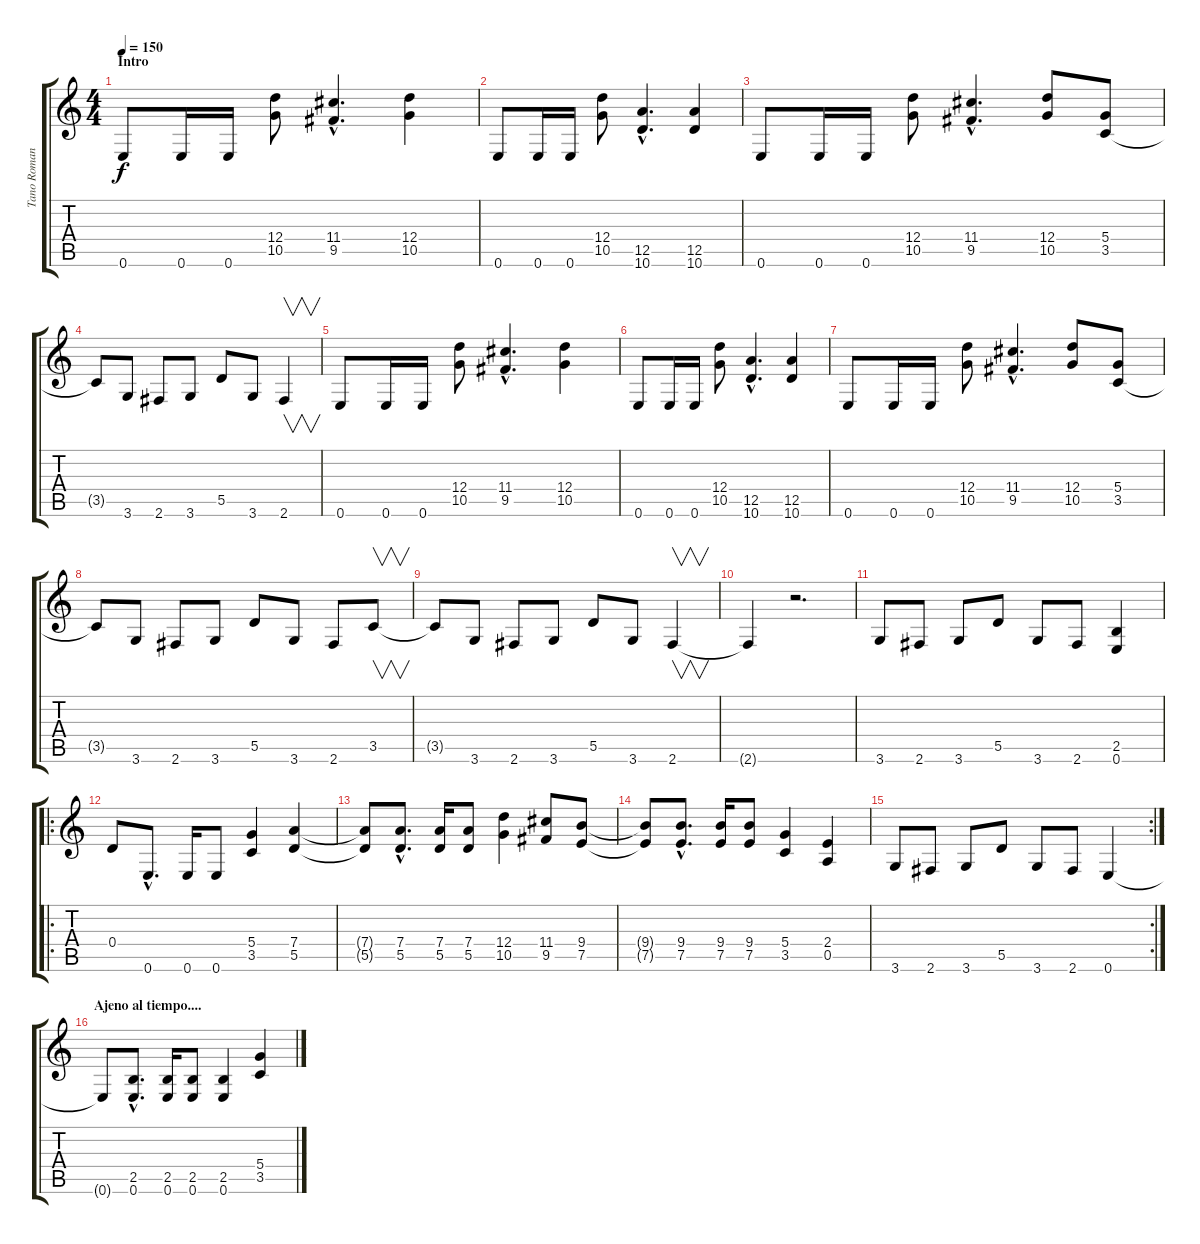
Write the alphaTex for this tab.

\track ("Tano Romano" "Tano Roman") {instrument distortionguitar}
\staff {score tabs}
\tuning (E4 B3 G3 D3 A2 E2) {hide}
\ts (4 4)
\section ("" "Intro")
\tempo 150
\clef g2
\ks c
0.6.8{dy f instrument distortionguitar} 0.6.16 0.6.16 (12.4 10.5).8 (11.4{hac} 9.5{hac}).4{d} (12.4 10.5).4 |
0.6.8 0.6.16 0.6.16 (12.4 10.5).8 (12.5{hac} 10.6{hac}).4{d} (12.5 10.6).4 |
0.6.8 0.6.16 0.6.16 (12.4 10.5).8 (11.4{hac} 9.5{hac}).4{d} (12.4 10.5).8 (5.4 3.5).8 |
3.5{t}.8 3.6.8 2.6.8 3.6.8 5.5.8 3.6.8 2.6.4{v} |
0.6.8 0.6.16 0.6.16 (12.4 10.5).8 (11.4{hac} 9.5{hac}).4{d} (12.4 10.5).4 |
0.6.8 0.6.16 0.6.16 (12.4 10.5).8 (12.5{hac} 10.6{hac}).4{d} (12.5 10.6).4 |
0.6.8 0.6.16 0.6.16 (12.4 10.5).8 (11.4{hac} 9.5{hac}).4{d} (12.4 10.5).8 (5.4 3.5).8 |
3.5{t}.8 3.6.8 2.6.8 3.6.8 5.5.8 3.6.8 2.6.8 3.5.8{v} |
3.5{t}.8 3.6.8 2.6.8 3.6.8 5.5.8 3.6.8 2.6.4{v} |
2.6{t}.4 r.2{d} |
3.6.8 2.6.8 3.6.8 5.5.8 3.6.8 2.6.8 (2.5 0.6).4 |
\ro
0.4.8 0.6{hac}.8{d} 0.6.16 0.6.8 (5.4 3.5).4 (7.4 5.5).4 |
(7.4{t} 5.5{t}).8 (7.4{hac} 5.5{hac}).8{d} (7.4 5.5).16 (7.4 5.5).8 (12.4 10.5).4 (11.4 9.5).8 (9.4 7.5).8 |
(9.4{t} 7.5{t}).8 (9.4{hac} 7.5{hac}).8{d} (9.4 7.5).16 (9.4 7.5).8 (5.4 3.5).4 (2.4 0.5).4 |
\rc 2
3.6.8 2.6.8 3.6.8 5.5.8 3.6.8 2.6.8 0.6.4 |
\section ("" "Ajeno al tiempo....")
0.6{t}.8 (2.5{hac} 0.6{hac}).8{d} (2.5 0.6).16 (2.5 0.6).8 (2.5 0.6).4 (5.4 3.5).4
